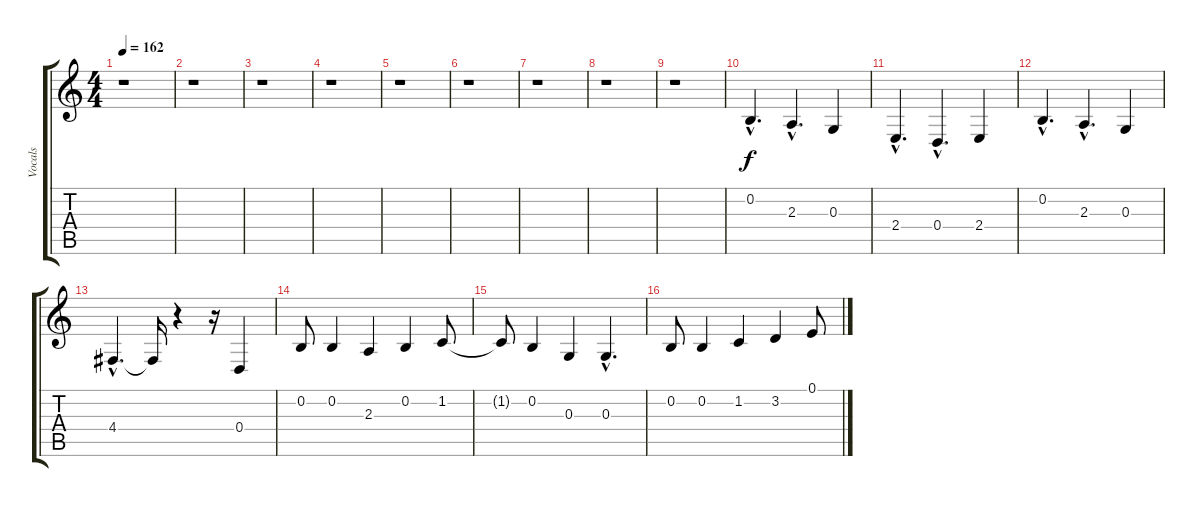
\track ("Vocals" "Vocals") {instrument synthvoice}
\staff {score tabs}
\tuning (E4 B3 G3 D3 A2 E2) {hide}
\ts (4 4)
\tempo 162
\clef g2
\ks c
r.1{dy f} |
r.1 |
r.1 |
r.1 |
r.1 |
r.1 |
r.1 |
r.1 |
r.1 |
0.2{hac}.4{d} 2.3{hac}.4{d} 0.3.4 |
2.4{hac}.4{d} 0.4{hac}.4{d} 2.4.4 |
0.2{hac}.4{d} 2.3{hac}.4{d} 0.3.4 |
4.4{hac}.4{d} 4.4{t}.16 r.4 r.16 0.4.4 |
0.2.8 0.2.4 2.3.4 0.2.4 1.2.8 |
1.2{t}.8 0.2.4 0.3.4 0.3{hac}.4{d} |
0.2.8 0.2.4 1.2.4 3.2.4 0.1.8
